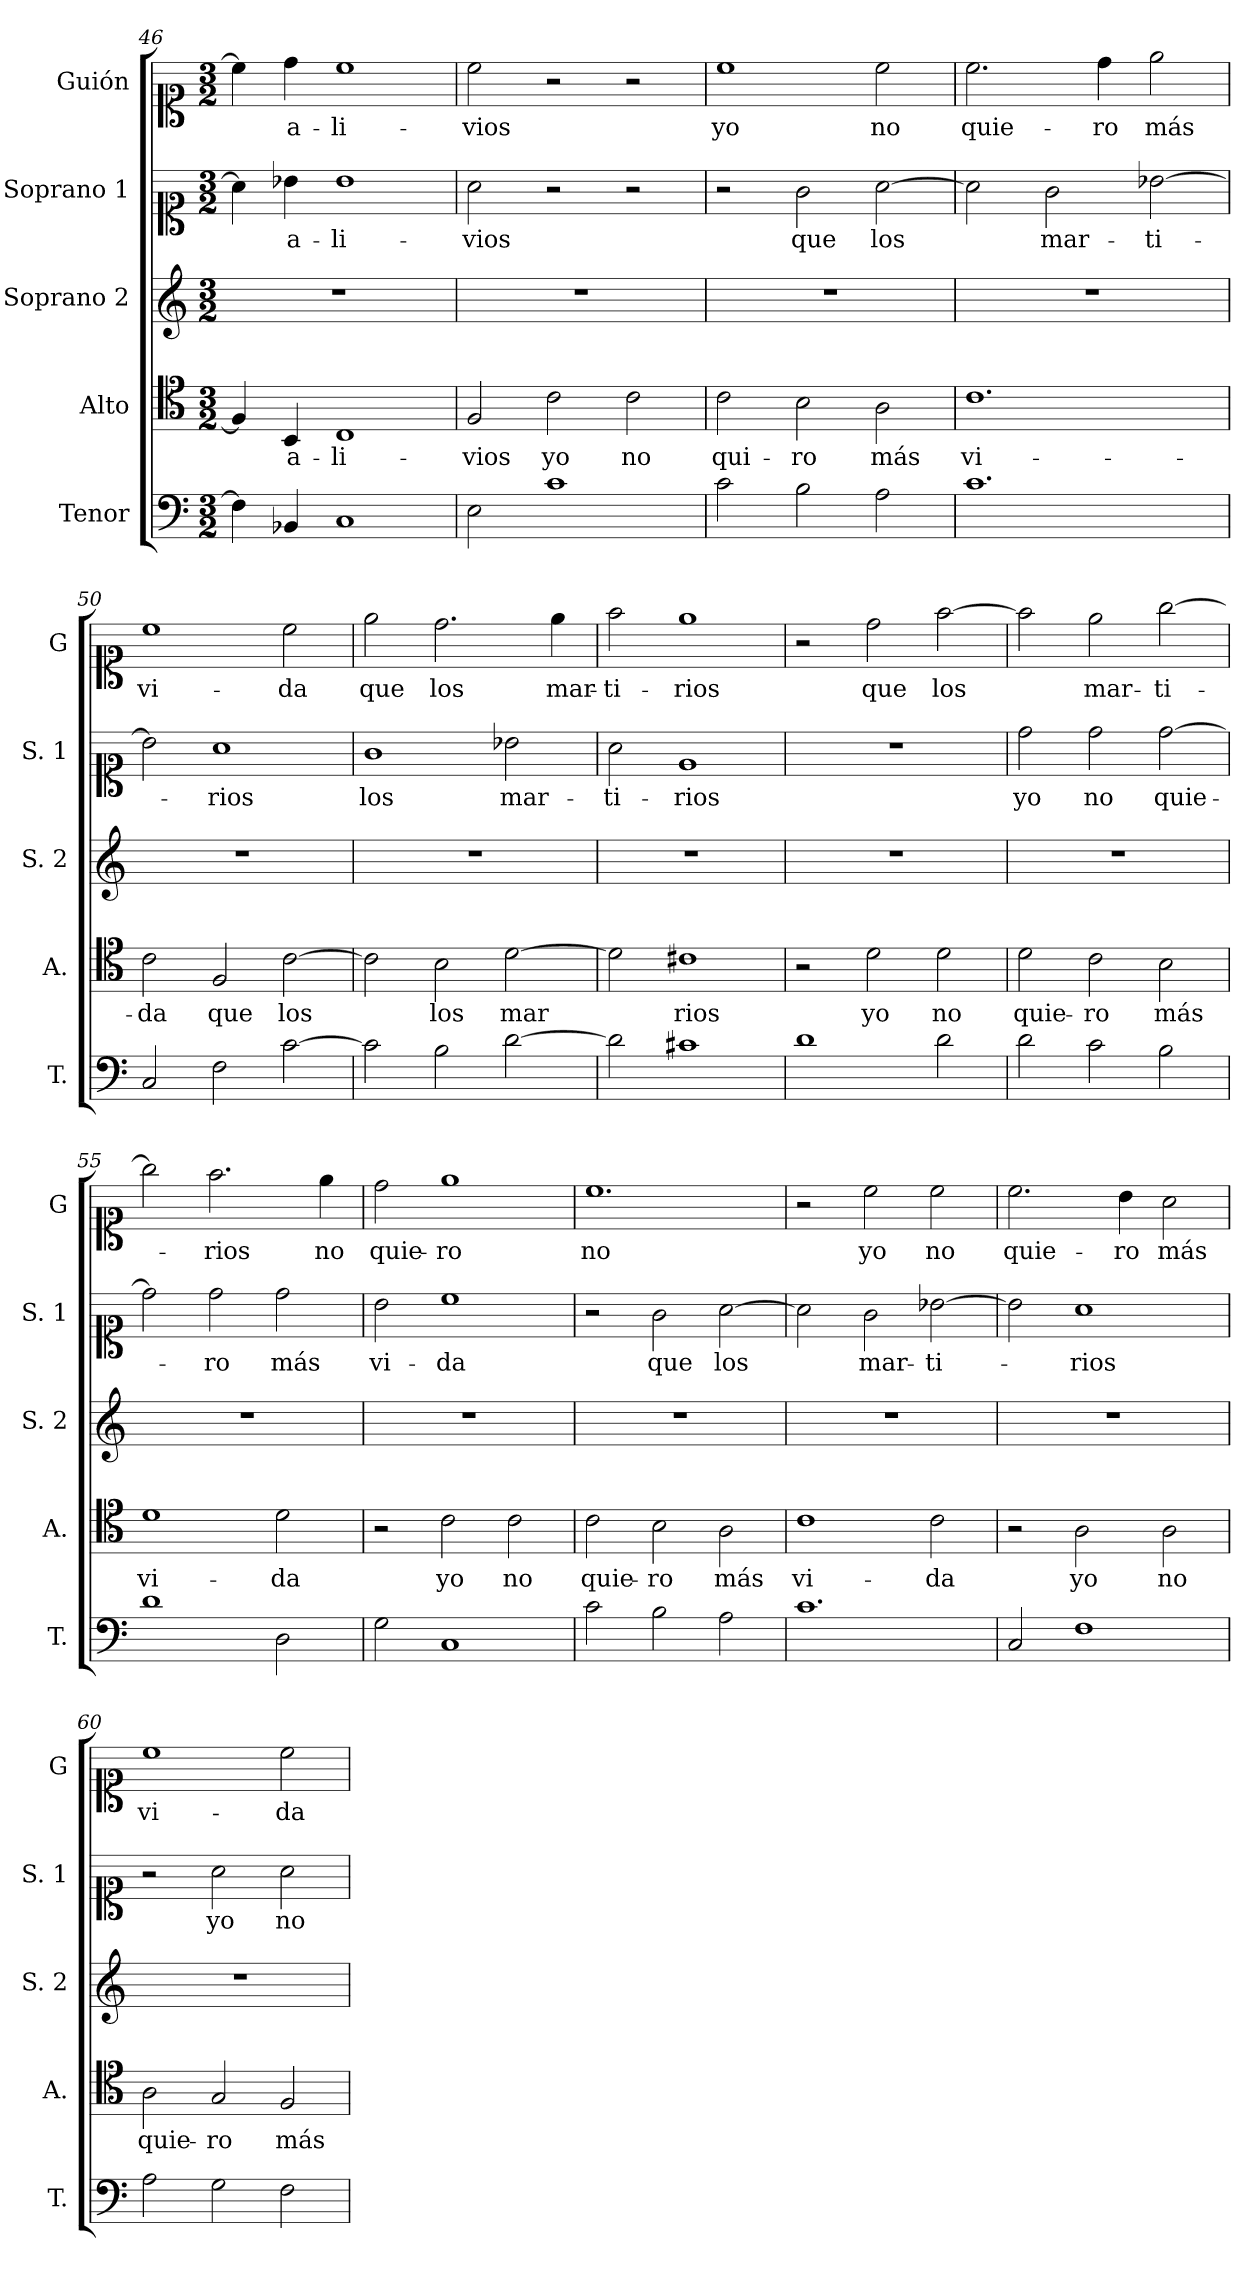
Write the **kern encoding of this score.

**kern	**kern	**text	**kern	**kern	**text	**kern	**text
*part5	*part4	*part4	*part3	*part2	*part2	*part1	*part1
*staff5	*staff4	*staff4	*staff3	*staff2	*staff2	*staff1	*staff1
*I"Tenor	*I"Alto	*	*I"Soprano 2	*I"Soprano 1	*	*I"Guión	*
*I'T.	*I'A.	*	*I'S. 2	*I'S. 1	*	*I'G	*
*clefF4	*clefC4	*	*clefG2	*clefC1	*	*clefC1	*
*M3/2	*M3/2	*	*M3/2	*M3/2	*	*M3/2	*
=46	=46	=46	=46	=46	=46	=46	=46
4F]	4F]	.	1.r	4a]	.	4cc]	.
4BB-X	4BB	a-	.	4b-X	a-	4dd	a-
1C	1C	-li-	.	1b-	-li-	1cc	-li-
=47	=47	=47	=47	=47	=47	=47	=47
2E	2F	-vios	1.r	2a	-vios	2cc	-vios
1c	2c	yo	.	2r	.	2r	.
.	2c	no	.	2r	.	2r	.
=48	=48	=48	=48	=48	=48	=48	=48
2c	2c	qui-	1.r	2r	.	1cc	yo
2B	2B	-ro	.	2g	que	.	.
2A	2A	más	.	[2a	los	2cc	no
=49	=49	=49	=49	=49	=49	=49	=49
1.c	1.c	vi-	1.r	2a]	.	2.cc	quie-
.	.	.	.	2g	mar-	.	.
.	.	.	.	.	.	4dd	-ro
.	.	.	.	[2b-X	-ti-	2ee	más
=50	=50	=50	=50	=50	=50	=50	=50
2C	2c	-da	1.r	2b-]	.	1cc	vi-
2F	2F	que	.	1a	-rios	.	.
[2c	[2c	los	.	.	.	2cc	-da
=51	=51	=51	=51	=51	=51	=51	=51
2c]	2c]	.	1.r	1g	los	2ee	que
2B	2B	los	.	.	.	2.dd	los
[2d	[2d	mar	.	2b-X	mar-	.	.
.	.	.	.	.	.	4ee	mar-
=52	=52	=52	=52	=52	=52	=52	=52
2d]	2d]	.	1.r	2a	-ti-	2ff	-ti-
1c#X	1c#X	-rios	.	1e	-rios	1ee	-rios
=53	=53	=53	=53	=53	=53	=53	=53
1d	2r	.	1.r	1.r	.	2r	.
.	2d	yo	.	.	.	2dd	que
2d	2d	no	.	.	.	[2ff	los
=54	=54	=54	=54	=54	=54	=54	=54
2d	2d	quie-	1.r	2dd	yo	2ff]	.
2c	2c	-ro	.	2dd	no	2ee	mar-
2B	2B	más	.	[2dd	quie-	[2gg	-ti-
=55	=55	=55	=55	=55	=55	=55	=55
1d	1d	vi-	1.r	2dd]	.	2gg]	.
.	.	.	.	2dd	-ro	2.ff	-rios
2D	2d	-da	.	2dd	más	.	.
.	.	.	.	.	.	4ee	no
=56	=56	=56	=56	=56	=56	=56	=56
2G	2r	.	1.r	2b	vi-	2dd	quie-
1C	2c	yo	.	1cc	-da	1ee	-ro
.	2c	no	.	.	.	.	.
=57	=57	=57	=57	=57	=57	=57	=57
2c	2c	quie-	1.r	2r	.	1.cc	no
2B	2B	-ro	.	2g	que	.	.
2A	2A	más	.	[2a	los	.	.
=58	=58	=58	=58	=58	=58	=58	=58
1.c	1c	vi-	1.r	2a]	.	2r	.
.	.	.	.	2g	mar-	2cc	yo
.	2c	-da	.	[2b-X	-ti-	2cc	no
=59	=59	=59	=59	=59	=59	=59	=59
2C	2r	.	1.r	2b-]	.	2.cc	quie-
1F	2A	yo	.	1a	-rios	.	.
.	.	.	.	.	.	4b	-ro
.	2A	no	.	.	.	2a	más
=60	=60	=60	=60	=60	=60	=60	=60
2A	2A	quie-	1.r	2r	.	1cc	vi-
2G	2G	-ro	.	2a	yo	.	.
2F	2F	más	.	2a	no	2cc	-da
=	=	=	=	=	=	=	=
*-	*-	*-	*-	*-	*-	*-	*-
